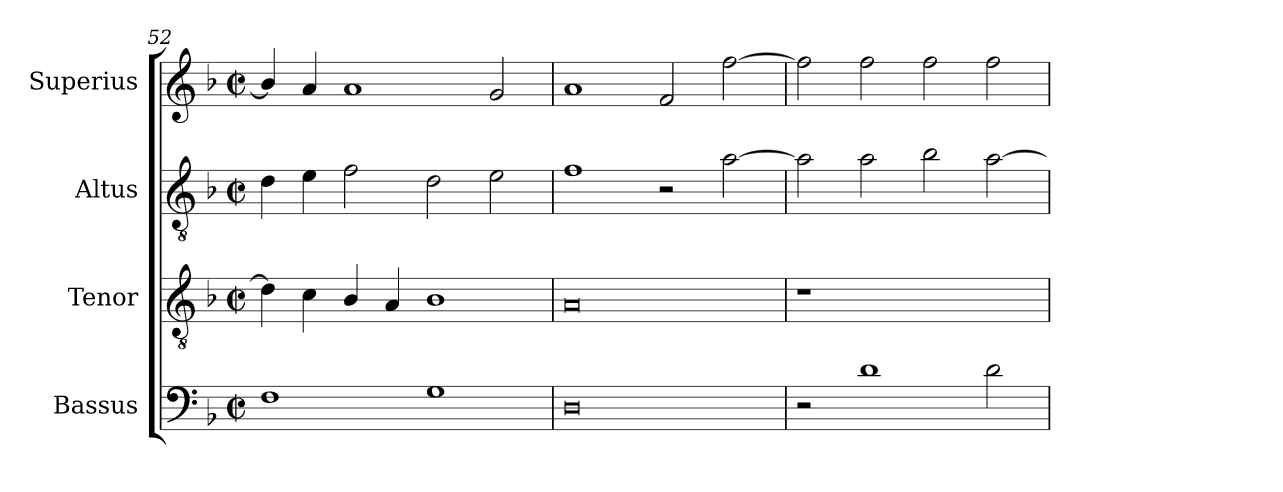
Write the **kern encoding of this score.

**kern	**kern	**kern	**kern
*part4	*part3	*part2	*part1
*staff4	*staff3	*staff2	*staff1
*I"Bassus	*I"Tenor	*I"Altus	*I"Superius
*I'B.	*I'T.	*	*I'S.
*clefF4	*clefGv2	*clefGv2	*clefG2
*	*ITrd7c12	*ITrd7c12	*
*k[b-]	*k[b-]	*k[b-]	*k[b-]
*F:	*F:	*F:	*F:
*M2/2	*M2/2	*M2/2	*M2/2
*met(c|)	*met(c|)	*met(c|)	*met(c|)
=52	=52	=52	=52
1Fi	4Di\]	4Di\	4b-i/]
.	4Ci\	4Ei\	4ai/
.	4BB-i/	2Fi\	1ai
.	4AAi/	.	.
1Gi	1BB-i	2Di\	.
.	.	2Ei\	2gi/
!!LO:LB:g=z
=53	=53	=53	=53
0Di	0AAi	1Fi	1ai
.	.	2r	2fi/
.	.	[>2Ai\	[>2ffi\
=54	=54	=54	=54
!	!LO:N:vis=1	!	!
2r	1r	2Ai\]	2ffi\]
1di	.	2Ai\	2ffi\
.	1ryy	2B-i\	2ffi\
2di\	.	[>2Ai\	2ffi\
=	=	=	=
*-	*-	*-	*-
